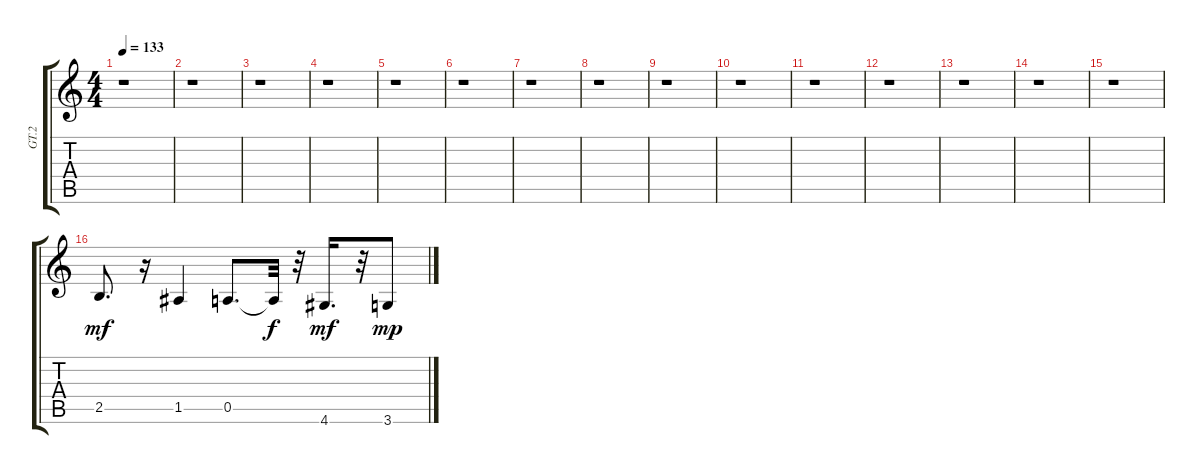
\track ("GT.2                                " "GT.2      ") {instrument guitarharmonics}
\staff {score tabs}
\tuning (E4 B3 G3 D3 A2 E2) {hide}
\ts (4 4)
\tempo 133
\clef g2
\ks c
r.1{dy mf} |
r.1 |
r.1 |
r.1 |
r.1 |
r.1 |
r.1 |
r.1 |
r.1 |
r.1 |
r.1 |
r.1 |
r.1 |
r.1 |
r.1 |
2.5.8{d} r.16 1.5.4 0.5.8{d} 0.5{t}.32{dy f} r.32 4.6.16{d dy mf} r.32 3.6.8{dy mp}
